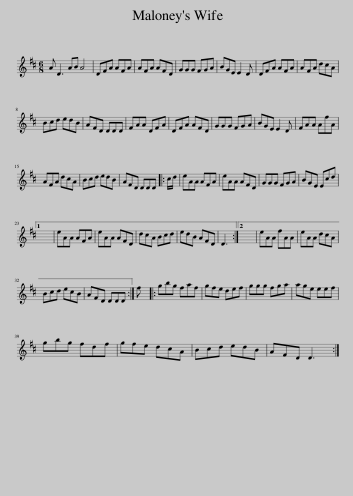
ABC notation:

X:1
L:1/8
M:6/8
I:linebreak $
K:D
V:1 treble
V:1
 A D3 AB A4 | DFA AFA | AFA AFD | GGG FGA | BGE E2 D | %5
 DFA AFA | AFA dcA |$ Bcd edB | AFD DDD | FAA DFA | %10
 DFA AFD | GGG FGA | BGE E2 D | FAA AfA |$ AFA dcA | %15
 Bcd edB | AFD DDD |: c/d/ | eAA AFA | eAA AFD | %20
 GGG FGA | BGE Ecd |1$ x6 | eAA AFA | eAA AFD | %25
 dcA Bcd | edB AFD | D3 :|2 x6 | eAA fAA | %30
 eAA dcA |$ Bcd ecB | AFD DDD :| f |: gbg faf | %35
 gfe def | ggg fga | age eef |$ gbg fdf | gfe dcA | %40
 Bcd edB | AFD D3 :| %42
